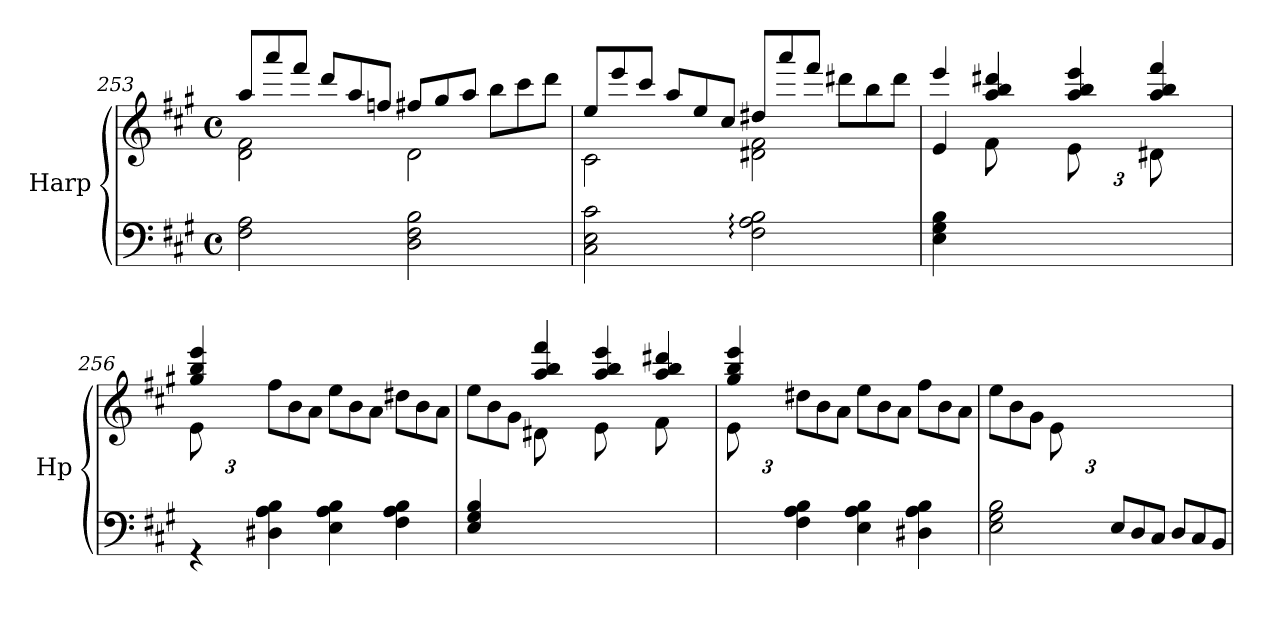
**kern	**kern
*part1	*part1
*staff2	*staff1
*I"Harp	*
*I'Hp	*
*clefF4	*clefG2
*k[f#c#g#]	*k[f#c#g#]
*A:	*A:
*M4/4	*M4/4
*met(c)	*met(c)
*	*Xtuplet
=253	=253
*	*^
2F#\ 2A\	12aa/L	2d\ 2f#\
.	12aaa/	.
.	12fff#/J	.
.	12ddd/L	.
.	12aa/	.
.	12ffn/J	.
2D\ 2F#\ 2B\	12ff#X/L	2d\
.	12gg#/	.
.	12aa/J	.
.	12bb\L	.
.	12ccc#\	.
.	12ddd\J	.
!!LO:PB:g=z	!!
=254	=254	=254
2C#\ 2E\ 2c#\	12ee/L	2c#\
.	12eee/	.
.	12ccc#/J	.
.	12aa/L	.
.	12ee/	.
.	12cc#/J	.
2F#\: 2A\: 2B\:	12dd#X/L	2d#X\: 2f#\:
.	12aaa/	.
.	12fff#/J	.
.	12ddd#X\L	.
.	12bb\	.
.	12ddd#\J	.
=255	=255	=255
*^	*	*
3ryy	4E\ 4G#\ 4B\	4eee/	4e/
.	2.ryy	4aa/ 4bb/ 4ddd#X/	12f#\L
12B/	.	.	6ryy
12E/J	.	.	.
12ryy	.	4aa/ 4bb/ 4eee/	12e\L
12B/	.	.	6ryy
12E/J	.	.	.
12ryy	.	4aa/ 4bb/ 4fff#/	12d#X\L
12B/	.	.	6ryy
12E/J	.	.	.
=256	=256	=256	=256
12ryy	4r	4gg#/ 4bb/ 4eee/	12e\L
12B/	.	.	12%11ryy
12E/J	.	.	.
2.ryy	4D#X\ 4A\ 4B\	12ff#\L	.
.	.	12b\	.
.	.	12a\J	.
.	4E\ 4A\ 4B\	12ee\L	.
.	.	12b\	.
.	.	12a\J	.
.	4F#\ 4A\ 4B\	12dd#X\L	.
.	.	12b\	.
.	.	12a\J	.
!!LO:PB:g=z	!!
=257	=257	=257	=257
4ryy	4E/ 4G#/ 4B/	12ee\L	4ryy
.	.	12b\	.
.	.	12g#\J	.
12ryy	4ryy	4aa/ 4bb/ 4fff#/	12d#X\L
12B/	.	.	6ryy
12E/J	.	.	.
12ryy	2ryy	4aa/ 4bb/ 4eee/	12e\L
12B/	.	.	6ryy
12E/J	.	.	.
12ryy	.	4aa/ 4bb/ 4ddd#X/	12f#\L
12B/	.	.	6ryy
12E/J	.	.	.
!!LO:PB:g=z	!!
=258	=258	=258	=258
12ryy	4ryy	4gg#/ 4bb/ 4eee/	12e\L
12B/	.	.	12%11ryy
12E/J	.	.	.
2.ryy	4F#\ 4A\ 4B\	12dd#X\L	.
.	.	12b\	.
.	.	12a\J	.
.	4E\ 4A\ 4B\	12ee\L	.
.	.	12b\	.
.	.	12a\J	.
.	4D#X\ 4A\ 4B\	12ff#\L	.
.	.	12b\	.
.	.	12a\J	.
*	*	*v	*v
=259	=259	=259
*	*^	*
3ryy	2E\ 2G#\ 2B\	1ryy	12ee\L
.	.	.	12b\
.	.	.	12g#\J
.	.	.	12e\L
12B/	.	.	3%2ryy
12G#/J	.	.	.
*Xtuplet	*	*	*
12E/L	2ryy	.	.
12D/	.	.	.
12C#/J	.	.	.
12D/L	.	.	.
12C#/	.	.	.
12BB/J	.	.	.
*v	*v	*v	*
=	=
*-	*-
